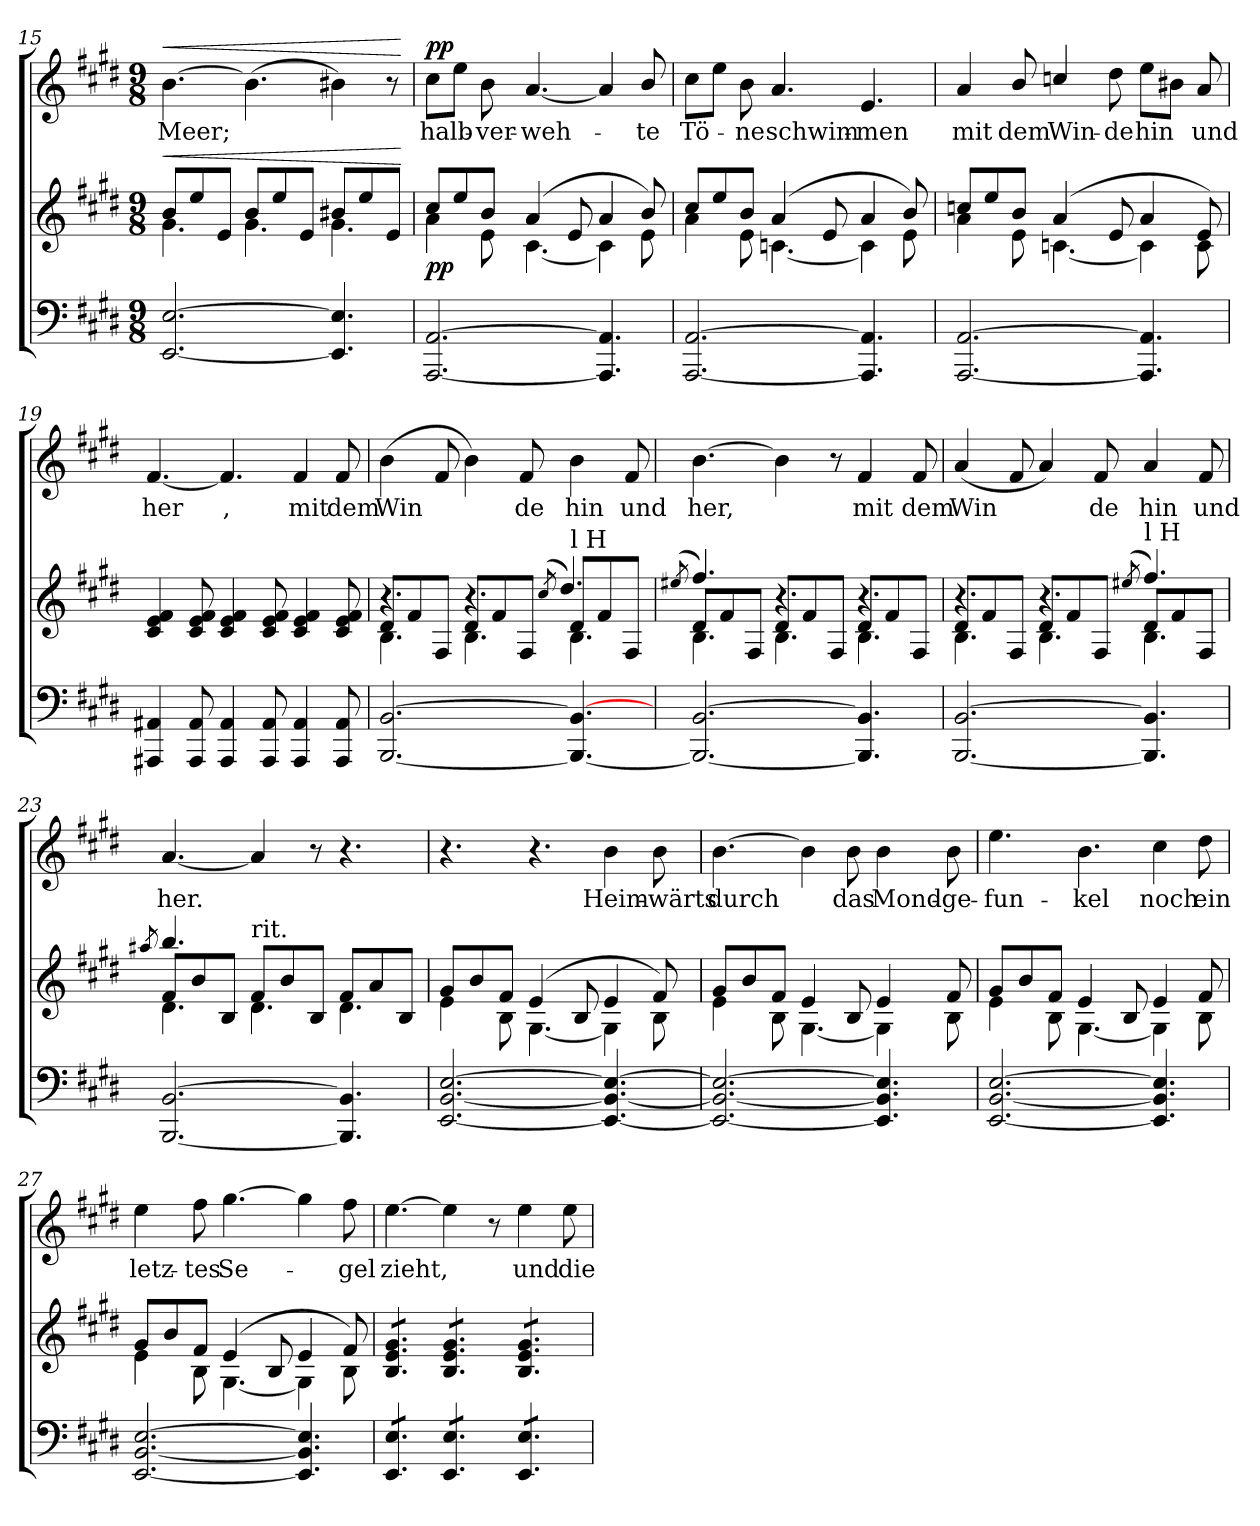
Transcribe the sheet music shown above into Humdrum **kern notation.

**kern	**kern	**dynam	**kern	**text	**dynam
*part2	*part2	*part2	*part1	*part1	*part1
*staff3	*staff2	*staff2/3	*staff1	*staff1	*staff1
*clefF4	*clefG2	*	*clefG2	*	*
*k[f#c#g#d#]	*k[f#c#g#d#]	*	*k[f#c#g#d#]	*	*
*M9/8	*M9/8	*	*M9/8	*	*
=15	=15	=15	=15	=15	=15
!	!	!LO:HP:a	!	!	!LO:HP:a
*	*^	*	*	*	*
[2.EE [2.E	8bL	4.g#	<	[4.b	Meer;	<
.	8ee	.	.	.	.	.
.	8eJ	.	.	.	.	.
.	8bL	4.g#	.	(4.b]	.	.
.	8ee	.	.	.	.	.
.	8eJ	.	.	.	.	.
4.EE] 4.E]	8b#XL	4.g#	.	4b#X)	.	.
.	8ee	.	.	.	.	.
.	8eJ	.	.	8r	.	.
*	*v	*v	*	*	*	*
.	.	[	.	.	[
!!LO:LB:g=z
=16	=16	=16	=16	=16	=16
*	*^	*	*	*	*
!	!	!	!	!	!	!LO:DY:a
[2.AAA [2.AA	8cc#L	4a	pp	8cc#L	halb-	pp
.	8ee	.	.	8eeJ	.	.
.	8bJ	8e	.	8b	-ver-	.
.	(4a	[4.c#	.	[4.a	-weh-	.
.	8e	.	.	.	.	.
4.AAA] 4.AA]	4a	4c#]	.	4a]	.	.
.	8b)	8e	.	8b/	-te	.
=17	=17	=17	=17	=17	=17	=17
[2.AAA [2.AA	8cc#L	4a	.	8cc#L	Tö-	.
.	8ee	.	.	8eeJ	.	.
.	8bJ	8e	.	8b	-ne	.
.	(4a	[4.c	.	4.a	schwim-	.
.	8e	.	.	.	.	.
4.AAA] 4.AA]	4a	4c]	.	4.e	-men	.
.	8b)	8e	.	.	.	.
=18	=18	=18	=18	=18	=18	=18
[2.AAA [2.AA	8ccnL	4a	.	4a	mit	.
.	8ee	.	.	.	.	.
.	8bJ	8e	.	8b/	dem	.
.	(4a	[4.cn	.	4ccn/	Win-	.
.	8e	.	.	8dd#	-de	.
4.AAA] 4.AA]	4a	4c]	.	8eeL	hin	.
.	.	.	.	8b#J	.	.
.	8e)	8c	.	8a	und	.
*	*v	*v	*	*	*	*
!!LO:PB:g=z
=19	=19	=19	=19	=19	=19
4AAA#X 4AA#X	4c# 4e 4f#	.	[4.f#	her	.
8AAA# 8AA#	8c# 8e 8f#	.	.	.	.
4AAA# 4AA#	4c# 4e 4f#	.	4.f#]	,	.
8AAA# 8AA#	8c# 8e 8f#	.	.	.	.
4AAA# 4AA#	4c# 4e 4f#	.	4f#	mit	.
8AAA# 8AA#	8c# 8e 8f#	.	8f#	dem	.
=20	=20	=20	=20	=20	=20
*	*^	*	*	*	*
*	*	*^	*	*	*	*
[2.BBB [2.BB	8d#/L	4.B\	4.r	.	(4b	Win	.
.	8f#/	.	.	.	.	.	.
.	8F#/J	.	.	.	8f#	.	.
.	8d#/L	4.B\	4.r	.	4b)	.	.
.	8f#/	.	.	.	.	.	.
.	8F#/J	.	.	.	8f#	de	.
.	.	.	(8qcc#/	.	.	.	.
!	!LO:TX:a:t=l H	!	!	!	!	!	!
4.BBB_ 4.BB_	8d#/L	4.B\	4.dd#/)	.	4b	hin	.
.	8f#/	.	.	.	.	.	.
.	8F#/J	.	.	.	8f#	und	.
=21	=21	=21	=21	=21	=21	=21	=21
.	.	.	(>8qee#X/	.	.	.	.
2.BBB_ [2.BB	8d#/L	4.B\	4.ff#/)	.	[4.b	her,	.
.	8f#/	.	.	.	.	.	.
.	8F#/J	.	.	.	.	.	.
.	8d#/L	4.B\	4.r	.	4b]	.	.
.	8f#/	.	.	.	.	.	.
.	8F#/J	.	.	.	8r	.	.
4.BBB] 4.BB]	8d#/L	4.B\	4.r	.	4f#	mit	.
.	8f#/	.	.	.	.	.	.
.	8F#/J	.	.	.	8f#	dem	.
!!LO:LB:g=z
=22	=22	=22	=22	=22	=22	=22	=22
[2.BBB [2.BB	8d#/L	4.B\	4.r	.	(>4a	Win	.
.	8f#/	.	.	.	.	.	.
.	8F#/J	.	.	.	8f#	.	.
.	8d#/L	4.B\	4.r	.	4a)	.	.
.	8f#/	.	.	.	.	.	.
.	8F#/J	.	.	.	8f#	-de	.
.	.	.	(>8qee#X	.	.	.	.
!	!LO:TX:a:t=l H	!	!	!	!	!	!
4.BBB] 4.BB]	8d#/L	4.B\	4.ff#)	.	4a	hin	.
.	8f#/	.	.	.	.	.	.
.	8F#/J	.	.	.	8f#	und	.
=23	=23	=23	=23	=23	=23	=23	=23
.	.	.	8qaa#X	.	.	.	.
[2.BBB [2.BB	8f#/L	4.d#\	4.bb	.	[4.a	her.	.
.	8b/	.	.	.	.	.	.
.	8B/J	.	.	.	.	.	.
!	!LO:TX:a:t=rit.	!	!	!	!	!	!
.	8f#/L	4.d#\	2.ryy	.	4a]	.	.
.	8b/	.	.	.	.	.	.
.	8B/J	.	.	.	8r	.	.
4.BBB] 4.BB]	8f#/L	4.d#\	.	.	4.r	.	.
.	8a/	.	.	.	.	.	.
.	8B/J	.	.	.	.	.	.
*	*	*v	*v	*	*	*	*
=24	=24	=24	=24	=24	=24	=24
[2.EE [2.BB [2.E	8g#L	4e	.	4.r	.	.
.	8b	.	.	.	.	.
.	8f#J	8B	.	.	.	.
.	(4e	[4.G#	.	4.r	.	.
.	8B	.	.	.	.	.
4.EE_ 4.BB_ 4.E_	4e	4G#]	.	4b	Heim-	.
.	8f#)	8B	.	8b	-wärts	.
!!LO:LB:g=z
=25	=25	=25	=25	=25	=25	=25
2.EE_ 2.BB_ 2.E_	8g#L	4e	.	[4.b	durch	.
.	8b	.	.	.	.	.
.	8f#J	8B	.	.	.	.
.	4e	[4.G#	.	4b]	.	.
.	8B	.	.	8b	das	.
4.EE] 4.BB] 4.E]	4e	4G#]	.	4b	Mond-	.
.	8f#	8B	.	8b	-ge-	.
=26	=26	=26	=26	=26	=26	=26
[2.EE [2.BB [2.E	8g#L	4e	.	4.ee	-fun-	.
.	8b	.	.	.	.	.
.	8f#J	8B	.	.	.	.
.	4e	[4.G#	.	4.b	-kel	.
.	8B	.	.	.	.	.
4.EE] 4.BB] 4.E]	4e	4G#]	.	4cc#	noch	.
.	8f#	8B	.	8dd#	ein	.
=27	=27	=27	=27	=27	=27	=27
[2.EE [2.BB [2.E	8g#L	4e	.	4ee	letz-	.
.	8b	.	.	.	.	.
.	8f#J	8B	.	8ff#	-tes	.
.	(4e	[4.G#	.	[4.gg#	Se-	.
.	8B	.	.	.	.	.
4.EE] 4.BB] 4.E]	4e	4G#]	.	4gg#]	.	.
.	8f#)	8B	.	8ff#	gel	.
*	*v	*v	*	*	*	*
!!LO:LB:g=z
=28	=28	=28	=28	=28	=28
*tremolo	*	*	*	*	*
*	*tremolo	*	*	*	*
8EE 8EL	8B 8e 8g#L	.	[4.ee	zieht,	.
8EE 8E	8B 8e 8g#	.	.	.	.
8EE 8EJ	8B 8e 8g#J	.	.	.	.
8EE 8EL	8B 8e 8g#L	.	4ee]	.	.
8EE 8E	8B 8e 8g#	.	.	.	.
8EE 8EJ	8B 8e 8g#J	.	8r	.	.
8EE 8EL	8B 8e 8g#L	.	4ee	und	.
8EE 8E	8B 8e 8g#	.	.	.	.
8EE 8EJ	8B 8e 8g#J	.	8ee	die	.
*	*Xtremolo	*	*	*	*
*Xtremolo	*	*	*	*	*
=	=	=	=	=	=
*-	*-	*-	*-	*-	*-
